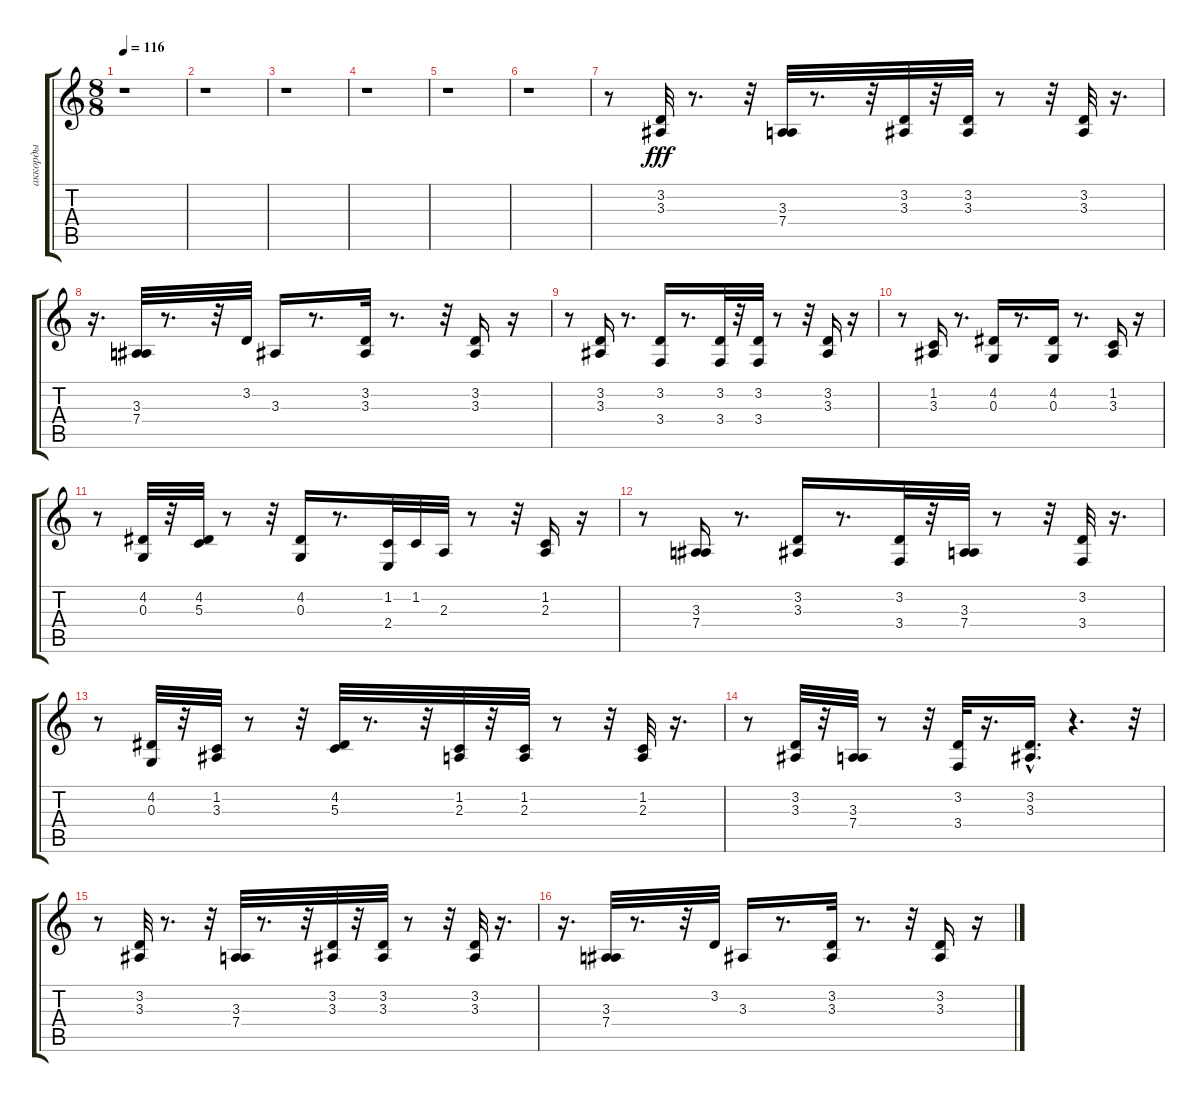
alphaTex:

\track ("аккорды" "аккорды") {instrument frenchhorn}
\staff {score tabs}
\tuning (E4 B3 G3 D3 A2 E2) {hide}
\ts (8 8)
\tempo 116
\clef g2
\ks c
r.1{dy fff instrument frenchhorn} |
r.1 |
r.1 |
r.1 |
r.1 |
r.1 |
r.8 (3.2 3.3).32 r.8{d} r.32 (3.3 7.4).32 r.8{d} r.32 (3.2 3.3).32 r.32 (3.2 3.3).32 r.8 r.32 (3.2 3.3).32 r.16{d} |
r.16{d} (3.3 7.4).32 r.8{d} r.32 3.2.32 3.3.16 r.8{d} (3.2 3.3).32 r.8{d} r.32 (3.2 3.3).16 r.16 |
r.8 (3.2 3.3).16 r.8{d} (3.2 3.4).16 r.8{d} (3.2 3.4).32 r.32 (3.2 3.4).32 r.8 r.32 (3.2 3.3).16 r.16 |
r.8 (1.2 3.3).16 r.8{d} (4.2 0.3).16 r.8{d} (4.2 0.3).16 r.8{d} (1.2 3.3).16 r.16 |
r.8 (4.2 0.3).32 r.32 (4.2 5.3).32 r.8 r.32 (4.2 0.3).16 r.8{d} (1.2 2.4).32 1.2.32 2.3.32 r.8 r.32 (1.2 2.3).16 r.16 |
r.8 (3.3 7.4).16 r.8{d} (3.2 3.3).16 r.8{d} (3.2 3.4).32 r.32 (3.3 7.4).32 r.8 r.32 (3.2 3.4).32 r.16{d} |
r.8 (4.2 0.3).32 r.32 (1.2 3.3).32 r.8 r.32 (4.2 5.3).32 r.8{d} r.32 (1.2 2.3).32 r.32 (1.2 2.3).32 r.8 r.32 (1.2 2.3).32 r.16{d} |
r.8 (3.2 3.3).32 r.32 (3.3 7.4).32 r.8 r.32 (3.2 3.4).32 r.16{d} (3.2{hac} 3.3{hac}).16{d} r.4{d} r.32 |
r.8 (3.2 3.3).32 r.8{d} r.32 (3.3 7.4).32 r.8{d} r.32 (3.2 3.3).32 r.32 (3.2 3.3).32 r.8 r.32 (3.2 3.3).32 r.16{d} |
r.16{d} (3.3 7.4).32 r.8{d} r.32 3.2.32 3.3.16 r.8{d} (3.2 3.3).32 r.8{d} r.32 (3.2 3.3).16 r.16
